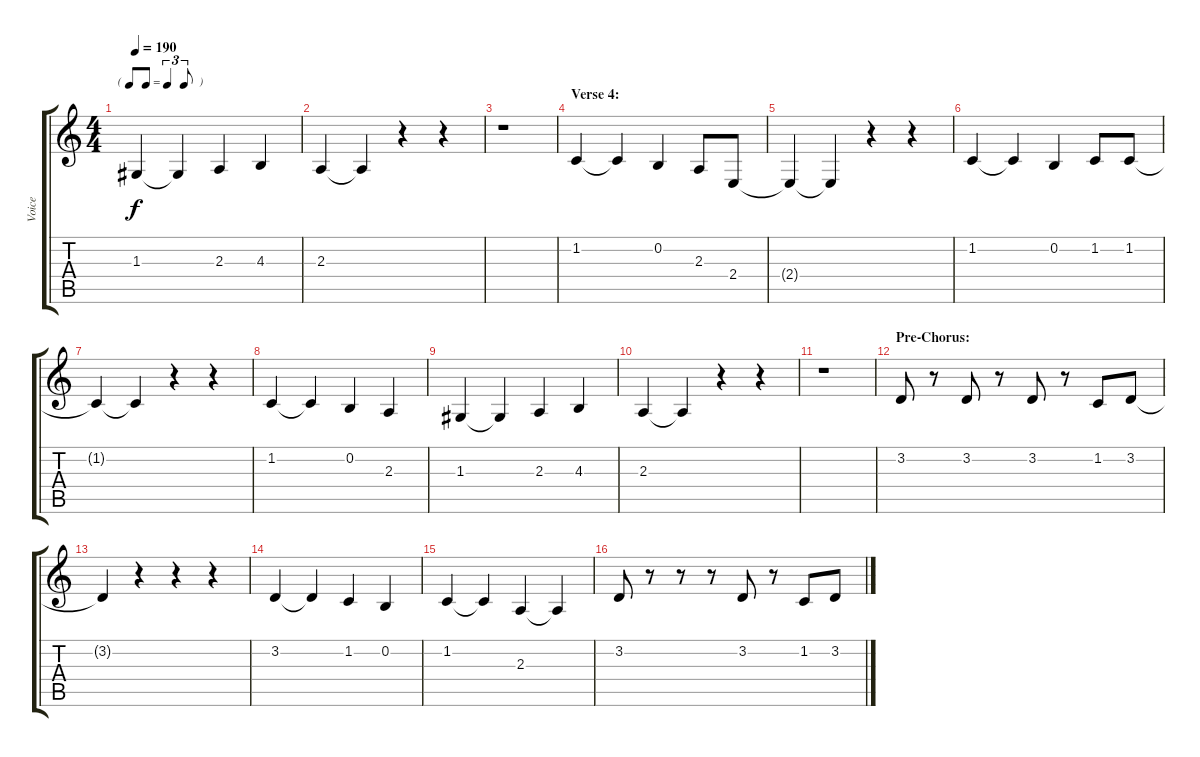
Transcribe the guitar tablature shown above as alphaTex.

\track ("Voice" "Voice") {instrument cello}
\staff {score tabs}
\tuning (E4 B3 G3 D3 A2 E2) {hide}
\ts (4 4)
\tf triplet8th
\tempo 190
\clef g2
\ks c
1.3.4{dy f} 1.3{t}.4 2.3.4 4.3.4 |
2.3.4 2.3{t}.4 r.4 r.4 |
r.1 |
\section ("" "Verse 4:")
1.2.4 1.2{t}.4 0.2.4 2.3.8 2.4.8 |
2.4{t}.4 2.4{t}.4 r.4 r.4 |
1.2.4 1.2{t}.4 0.2.4 1.2.8 1.2.8 |
1.2{t}.4 1.2{t}.4 r.4 r.4 |
1.2.4 1.2{t}.4 0.2.4 2.3.4 |
1.3.4 1.3{t}.4 2.3.4 4.3.4 |
2.3.4 2.3{t}.4 r.4 r.4 |
r.1 |
\section ("" "Pre-Chorus:")
3.2.8 r.8 3.2.8 r.8 3.2.8 r.8 1.2.8 3.2.8 |
3.2{t}.4 r.4 r.4 r.4 |
3.2.4 3.2{t}.4 1.2.4 0.2.4 |
1.2.4 1.2{t}.4 2.3.4 2.3{t}.4 |
3.2.8 r.8 r.8 r.8 3.2.8 r.8 1.2.8 3.2.8
